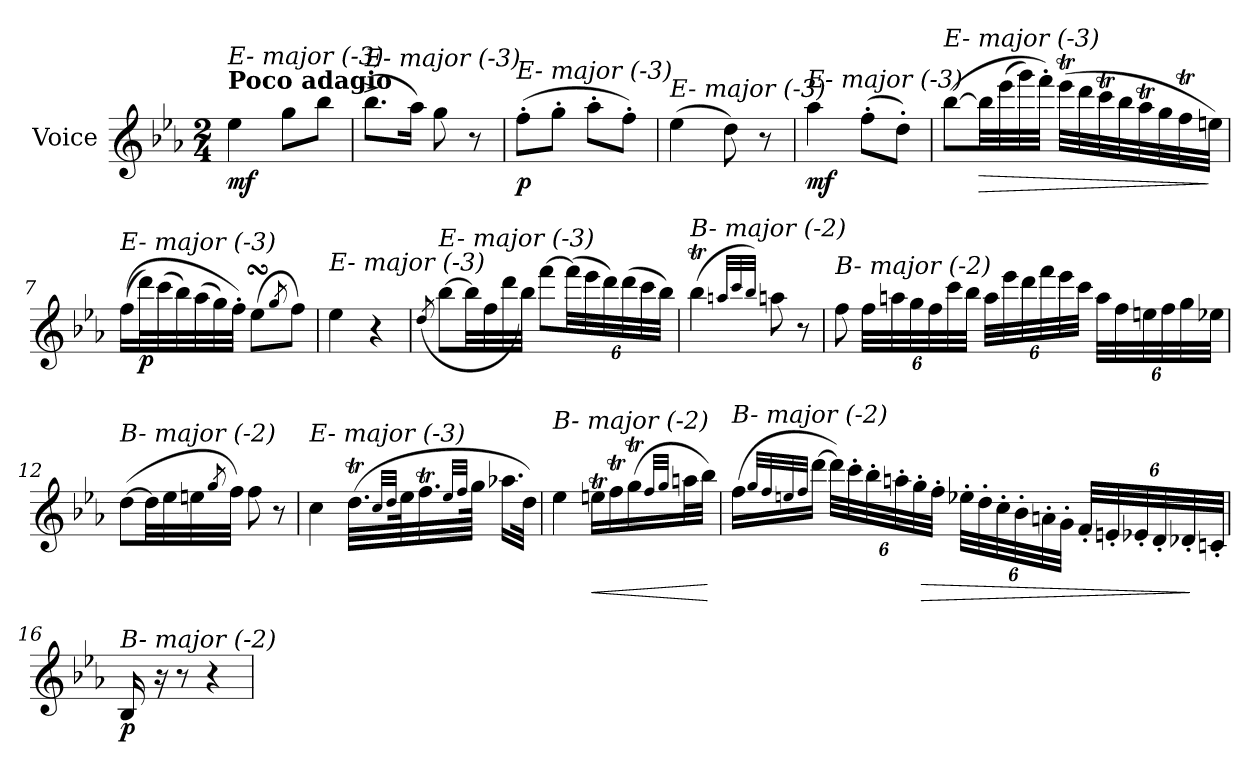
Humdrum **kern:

**kern	**dynam
*part1	*part1
*staff1	*staff1
*I"Voice	*
*I'V	*
*clefG2	*
*k[b-e-a-]	*
*M2/4	*
*MM40	*
=1	=1
!LO:TX:a:B:t=Poco adagio	!
!LO:TX:i:t=E- major (-3)	!
!	!LO:DY:b
4ee-\	mf
8gg\L	.
8bb-\J	.
=2	=2
!LO:TX:i:t=E- major (-3)	!
(>8.bb-^\L	.
16aa-\Jk)	.
8gg\	.
8r	.
=3	=3
!LO:TX:i:t=E- major (-3)	!
!	!LO:DY:b
(>8ff'\L	p
8gg'\J	.
8aa-'\L	.
8ff'\J)	.
=4	=4
!LO:TX:i:t=E- major (-3)	!
(>4ee-\	.
8dd\)	.
8r	.
=5	=5
!LO:TX:i:t=E- major (-3)	!
!	!LO:DY:b
4aa-\	mf
(>8ff'\L	.
8dd'\J)	.
=6	=6
!LO:TX:i:t=E- major (-3)	!
(>[8bb-\L	.
!	!LO:HP:b
32bb-\LL]	>
(>32eee-\	.
32ggg\)	.
32fff'\JJJ)	.
(>32eee-T\LLL	.
32ddd\	.
32cccT\	.
32bb-\	.
32aa-T\	.
32gg\	.
32ffT\	.
32een\JJJ)	]
!!LO:LB:g=z
=7	=7
!LO:TX:i:t=E- major (-3)	!
(>(>16ff\LL	.
!	!LO:DY:b
32ddd\L)	p
(>32ccc\	.
32bb-\)	.
(>32aa-\	.
32gg\)	.
32ff'\JJJ)	.
(>8ee-sSSs\L	.
8qgg/	.
8ff\J)	.
=8	=8
!LO:TX:i:t=E- major (-3)	!
4ee-\	.
4r	.
=9	=9
(>8qdd/	.
!LO:TX:i:t=E- major (-3)	!
[8bb-\L	.
32bb-\LL]	.
32ff\	.
32ddd\	.
32bb-\JJJ)	.
[8fff\L	.
*Xbrackettup	*
(>48fff\LL]	.
48eee-\	.
48ddd\)	.
(>48ddd\	.
48ccc\	.
48bb-\JJJ)	.
=10	=10
!LO:TX:i:t=B- major (-2)	!
(>4bb-T\	.
32qaan/LLL	.
32qccc/	.
32qbb-/JJJ)	.
8aan\	.
8r	.
!!LO:LB:g=z
=11	=11
!LO:TX:i:t=B- major (-2)	!
8ff\	.
48ff\LLL	.
48aan\	.
48gg\	.
48ff\	.
48ccc\	.
48bb-\JJJ	.
48aa\LLL	.
48eee-\	.
48ddd\	.
48fff\	.
48eee-\	.
48ccc\JJJ	.
48aa\LLL	.
48ff\	.
48een\	.
48ff\	.
48gg\	.
48ee-X\JJJ	.
=12	=12
!LO:TX:i:t=B- major (-2)	!
(>[8dd\L	.
32dd\LL]	.
32ee-\	.
32een\	.
8qgg/	.
32ff\JJJ)	.
8ff\	.
8r	.
=13	=13
!LO:TX:i:t=E- major (-3)	!
4cc\	.
(>32.ddt\LLL	.
32qcc/LLL	.
32qdd/JJJ	.
64ee-\K	.
32.ffT\	.
32qee-/LLL	.
32qff/JJJ	.
64gg\JJJk	.
16.aa-X\LL	.
32dd\JJk)	.
!!LO:LB:g=z
=14	=14
!LO:TX:i:t=B- major (-2)	!
4ee-\	.
!	!LO:HP:b
16eent\LL	<
16ffT\	.
(>16ggt\	.
32qff/LLL	.
32qgg/JJJ	.
32aan\L	.
32bb-\JJJ)	.
.	[
=15	=15
!LO:TX:i:t=B- major (-2)	!
(>16ff\LL	.
32qgg/LLL	.
32qff/	.
32qeen/	.
32qff/JJJ	.
[16ddd\JJ	.
48ddd\LLL])	.
48ccc'\	.
48bb-'\	.
48aan'\	.
48gg'\	.
!	!LO:HP:b
48ff'\JJJ	>
48ee-X'\LLL	.
48dd'\	.
48cc'\	.
48b-'\	.
48an'\	.
48g'\JJJ	.
48f'/LLL	.
48en'/	.
48e-X'/	.
48d'/	.
48d-X'i/	.
48cn'/JJJ	]
=16	=16
!LO:TX:i:t=B- major (-2)	!
!	!LO:DY:b
16B-/	p
16r	.
8r	.
4r	.
=	=
*-	*-
